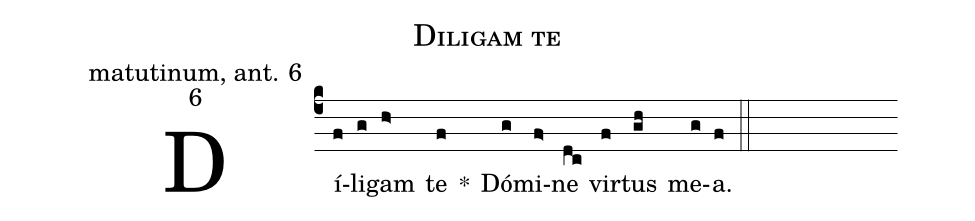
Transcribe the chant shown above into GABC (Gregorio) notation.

name: Diligam te;
office-part: matutinum, ant. 6;
mode: 6;
%%
(c4)
Dí(f)li(g)gam(h>) te(f) *() Dó(g)mi(f>)ne(dc) vir(f)tus(gh) me(g)a.(f) (::)
